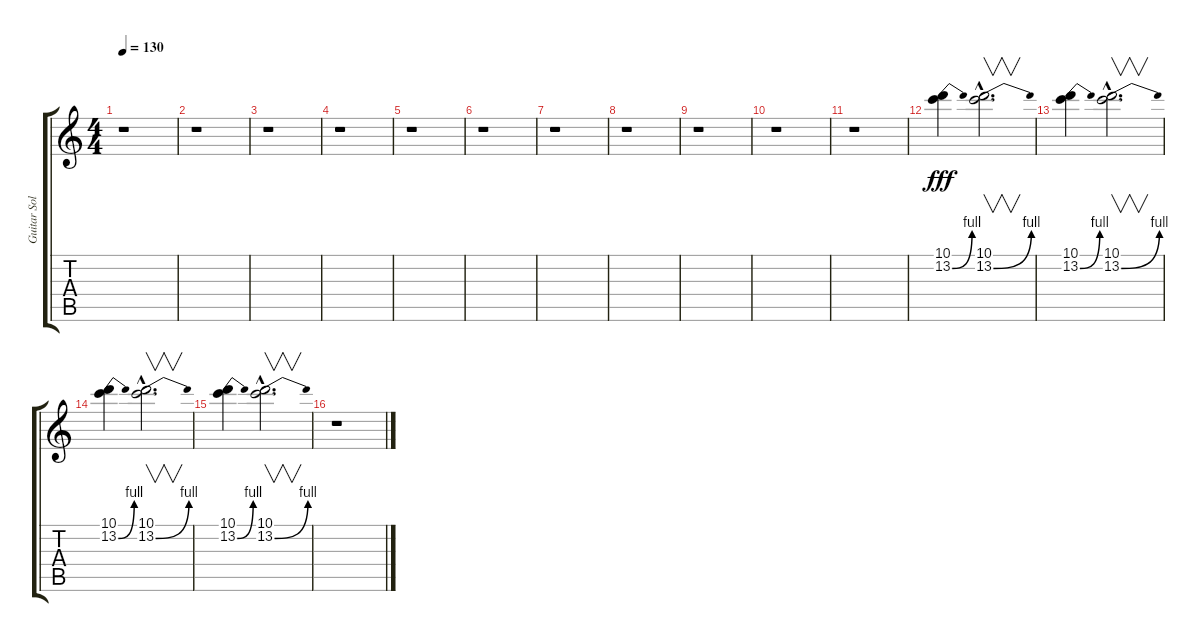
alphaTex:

\track ("Guitar Solo" "Guitar Sol") {instrument overdrivenguitar}
\staff {score tabs}
\tuning (E4 B3 G3 D3 A2 E2) {hide}
\ts (4 4)
\tempo 130
\clef g2
\ks c
r.1{dy f} |
r.1 |
r.1 |
r.1 |
r.1 |
r.1 |
r.1 |
r.1 |
r.1 |
r.1 |
r.1 |
(10.1 13.2{be (bend 0 0 60 4)}).4{dy fff} (10.1{hac} 13.2{be (bend 0 0 60 4) hac}).2{v d} |
(10.1 13.2{be (bend 0 0 60 4)}).4 (10.1{hac} 13.2{be (bend 0 0 60 4) hac}).2{v d} |
(10.1 13.2{be (bend 0 0 60 4)}).4 (10.1{hac} 13.2{be (bend 0 0 60 4) hac}).2{v d} |
(10.1 13.2{be (bend 0 0 60 4)}).4 (10.1{hac} 13.2{be (bend 0 0 60 4) hac}).2{v d} |
r.1
